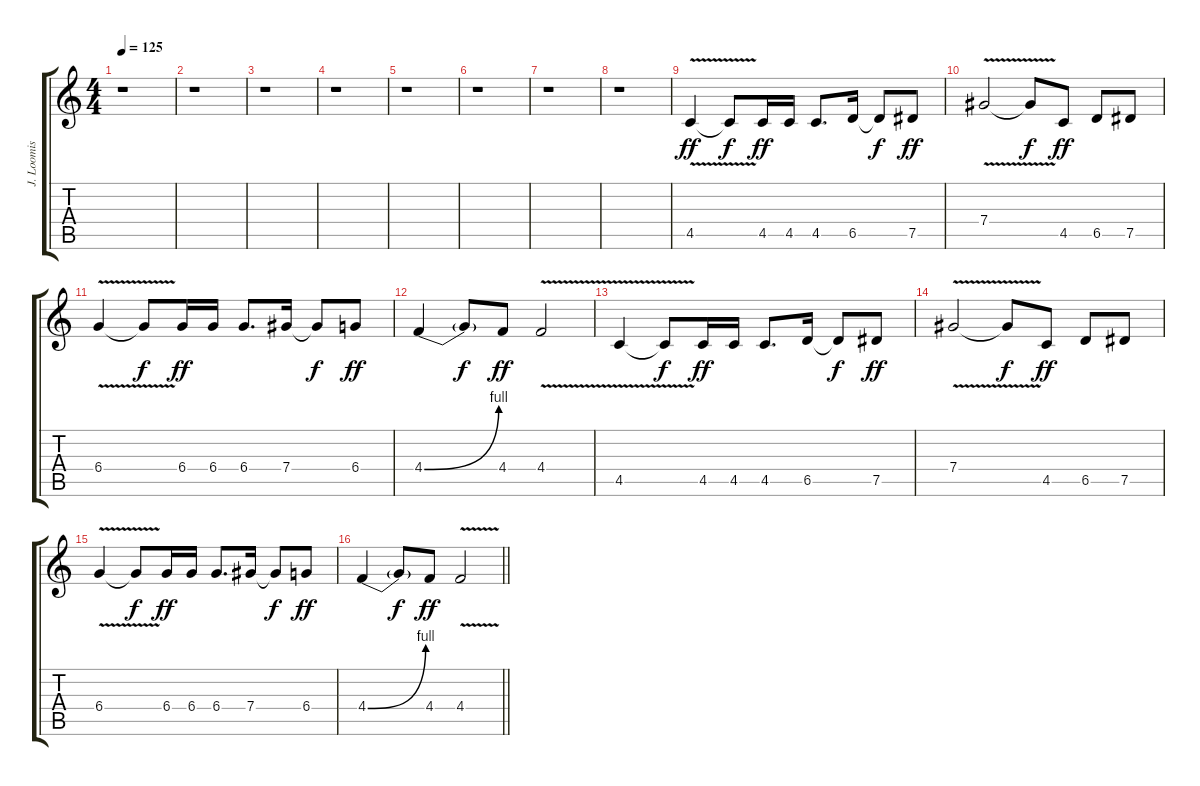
\track ("J. Loomis (Lead)" "J. Loomis ") {instrument distortionguitar}
\staff {score tabs}
\tuning (Eb4 Bb3 Gb3 Db3 Ab2 Eb2) {hide}
\ts (4 4)
\tempo 125
\clef g2
\ks c
r.1{dy ff instrument distortionguitar} |
r.1 |
r.1 |
r.1 |
r.1 |
r.1 |
r.1 |
r.1 |
4.5{v}.4 4.5{t}.8{dy f} 4.5.16{dy ff} 4.5.16 4.5.8{d} 6.5.16 6.5{t}.8{dy f} 7.5.8{dy ff} |
7.4{v}.2 7.4{t}.8{dy f} 4.5.8{dy ff} 6.5.8 7.5.8 |
6.4{v}.4 6.4{t}.8{dy f} 6.4.16{dy ff} 6.4.16 6.4.8{d} 7.4.16 7.4{t}.8{dy f} 6.4.8{dy ff} |
4.4{be (bend 0 0 60 4)}.4 4.4{t}.8{dy f} 4.4.8{dy ff} 4.4{v}.2 |
4.5{v}.4 4.5{t}.8{dy f} 4.5.16{dy ff} 4.5.16 4.5.8{d} 6.5.16 6.5{t}.8{dy f} 7.5.8{dy ff} |
7.4{v}.2 7.4{t}.8{dy f} 4.5.8{dy ff} 6.5.8 7.5.8 |
6.4{v}.4 6.4{t}.8{dy f} 6.4.16{dy ff} 6.4.16 6.4.8{d} 7.4.16 7.4{t}.8{dy f} 6.4.8{dy ff} |
\barLineRight lightlight
4.4{be (bend 0 0 60 4)}.4 4.4{t}.8{dy f} 4.4.8{dy ff} 4.4{v}.2
